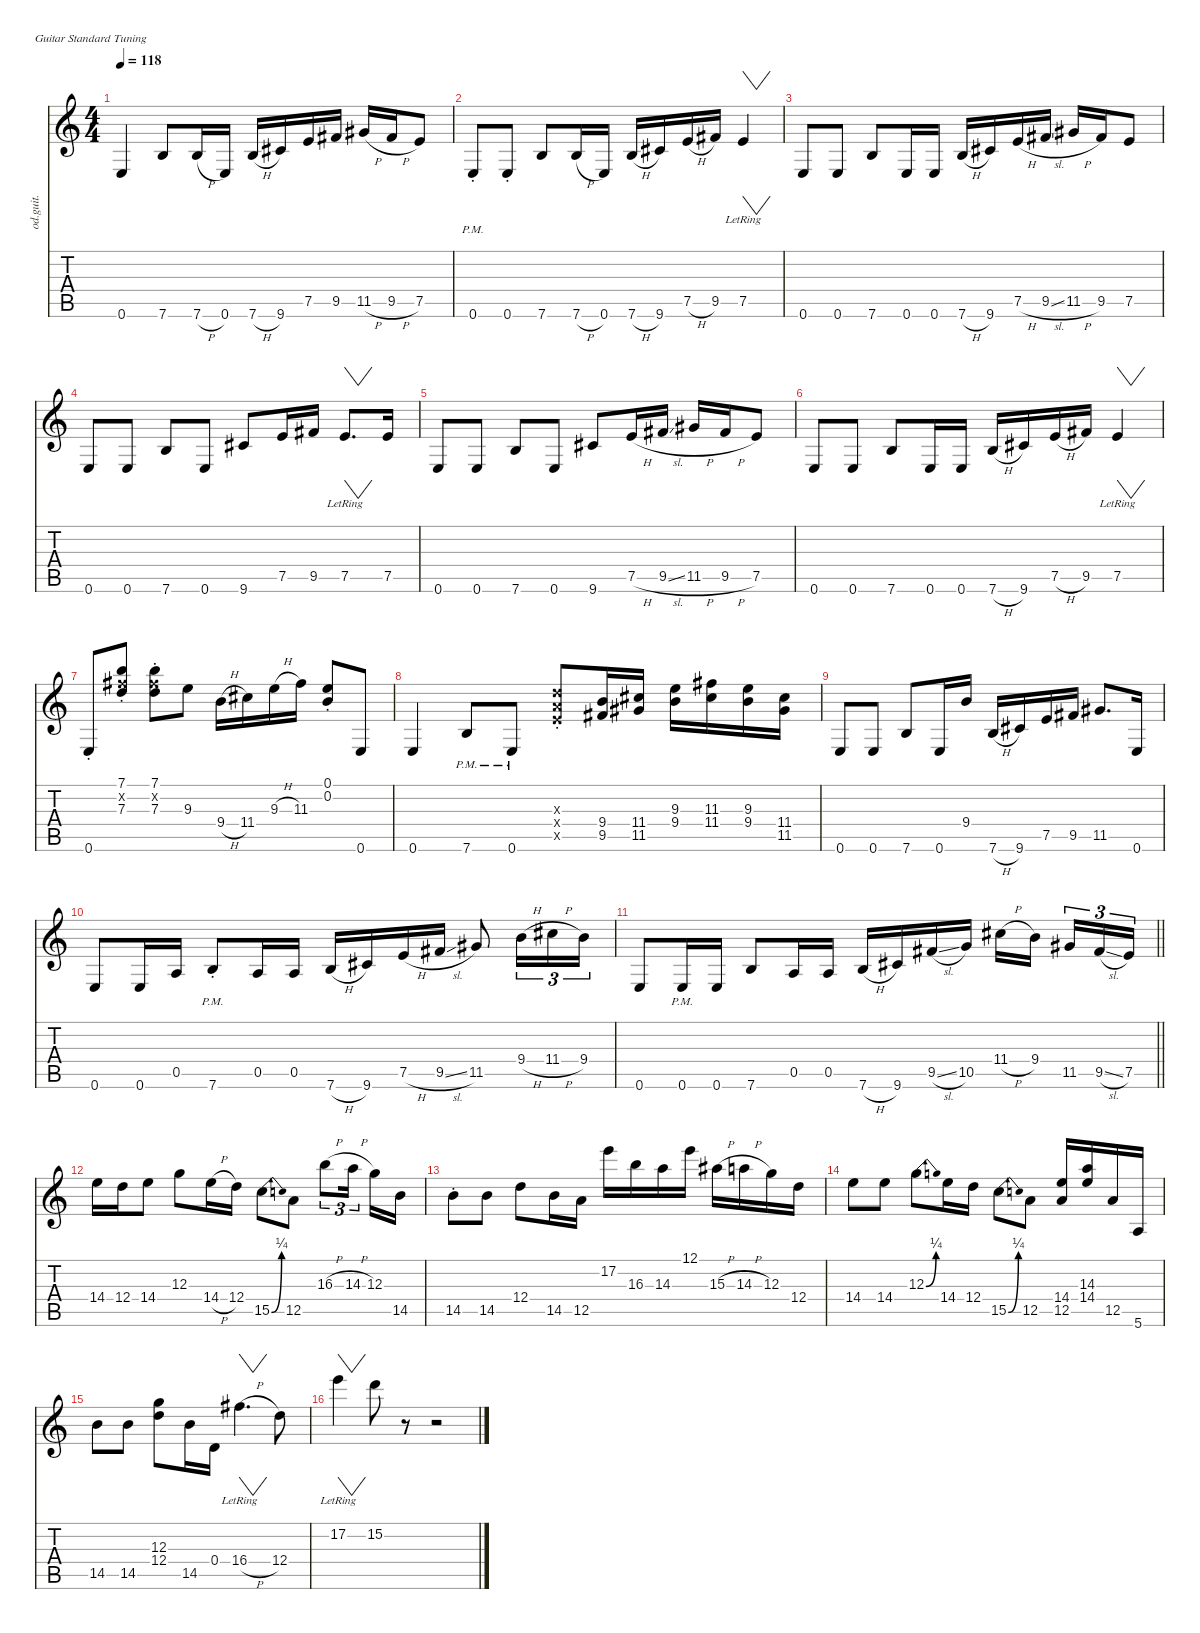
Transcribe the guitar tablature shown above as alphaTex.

\defaultSystemsLayout 4
\hideDynamics
\bracketExtendMode nobrackets
\otherSystemsTrackNameOrientation horizontal
\track ("Untitled" "od.guit.") {instrument overdrivenguitar}
\staff {score tabs}
\tuning (E4 B3 G3 D3 A2 E2)
\ts (4 4)
\tempo 118
\clef g2
\ks c
0.6.4{dy fff} 7.6.8 7.6{h}.16 0.6.16 7.6{h}.16 9.6{acc #}.16 7.5.16 9.5{acc #}.16 11.5{h acc #}.16 9.5{h acc #}.16 7.5.8 |
0.6{pm st}.8 0.6{st}.8 7.6.8 7.6{h}.16 0.6.16 7.6{h}.16 9.6{acc #}.16 7.5{h}.16 9.5{acc #}.16 7.5{lr}.4{vw} |
0.6.8 0.6.8 7.6.8 0.6.16 0.6.16 7.6{h}.16 9.6{acc #}.16 7.5{h}.16 9.5{sl acc #}.16 11.5{h acc #}.16 9.5{acc #}.16 7.5.8 |
0.6.8 0.6.8 7.6.8 0.6.8 9.6{acc #}.8 7.5.16 9.5{acc #}.16 7.5{lr}.8{vw d} 7.5.16 |
0.6.8 0.6.8 7.6.8 0.6.8 9.6{acc #}.8 7.5{h}.16 9.5{sl acc #}.16 11.5{h acc #}.16 9.5{h acc #}.16 7.5.8 |
0.6.8 0.6.8 7.6.8 0.6.16 0.6.16 7.6{h}.16 9.6{acc #}.16 7.5{h}.16 9.5{acc #}.16 7.5{lr}.4{vw} |
0.6{st}.8 (7.1{st} 7.2{st x acc #} 7.3{st}).8 (7.1{st} 7.2{st x acc #} 7.3{st}).8 9.3.8 9.4{h}.16 11.4{acc #}.16 9.3{h}.16 11.3{acc #}.16 (0.1{st} 0.2{st}).8 0.6.8 |
0.6.4 7.6{pm}.8 0.6{pm}.8 (7.3{st x} 7.4{st x} 7.5{st x}).8 (9.4 9.5{acc #}).16 (11.4{acc #} 11.5{acc #}).16 (9.3 9.4).16 (11.3{acc #} 11.4{acc #}).16 (9.3 9.4).16 (11.4{acc #} 11.5{acc #}).16 |
0.6.8 0.6.8 7.6.8 0.6.16 9.4.16 7.6{h}.16 9.6{acc #}.16 7.5.16 9.5{acc #}.16 11.5{acc #}.8{d} 0.6.16 |
0.6.8 0.6.16 0.5.16 7.6{pm st}.8 0.5.16 0.5.16 7.6{h}.16 9.6{acc #}.16 7.5{h}.16 9.5{sl acc #}.16 11.5{acc #}.8 9.4{h}.16{tu (3 2)} 11.4{h acc #}.16{tu (3 2)} 9.4.16{tu (3 2)} |
\barLineRight lightlight
0.6.8 0.6{pm}.16 0.6.16 7.6.8 0.5.16 0.5.16 7.6{h}.16 9.6{acc #}.16 9.5{sl acc #}.16 10.5.16 11.4{h acc #}.16 9.4.16 11.5{acc #}.16{tu (3 2)} 9.5{sl acc #}.16{tu (3 2)} 7.5.16{tu (3 2)} |
14.4.16 12.4.16 14.4.8 12.3.8 14.4{h}.16 12.4.16 15.5{be (bend 0 0 9.999999599999999 1)}.8 12.5.8 16.3{h}.8{tu (3 2)} 14.3{h}.16{tu (3 2)} 12.3.16 14.5.16 |
14.5{st}.8 14.5.8 12.4.8 14.5.16 12.5.16 17.2.16 16.3.16 14.3.16 12.1.16 15.3{h acc #}.16 14.3{h}.16 12.3.16 12.4.16 |
14.4.8 14.4.8 12.3{be (bend 0 0 9.999999599999999 1)}.8 14.4.16 12.4.16 15.5{be (bend 0 0 9.999999599999999 1)}.8 12.5.8 (14.4 12.5).16 (14.3 14.4).16 12.5.16 5.6.16 |
14.5.8 14.5.8 (12.3 12.4).8 14.5.16 0.4.16 16.4{h lr acc #}.4{vw d} 12.4.8 |
17.2{lr}.4{vw} 15.2.8 r.8 r.2
